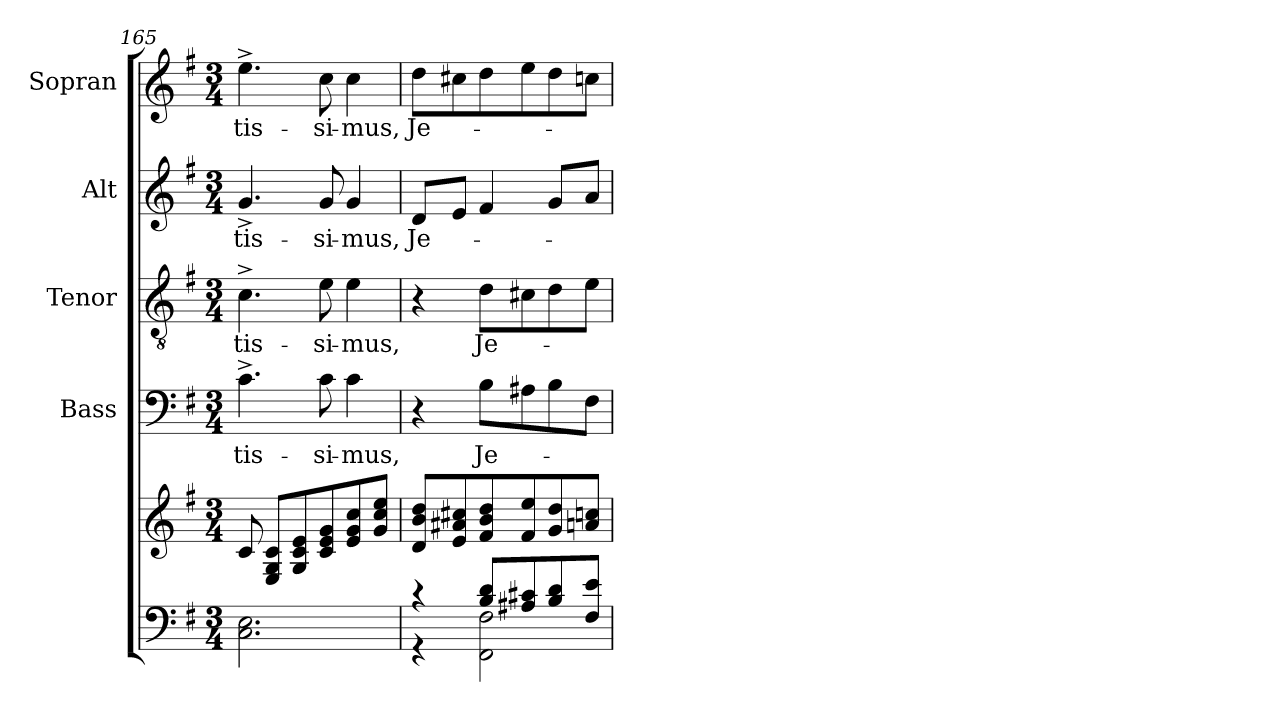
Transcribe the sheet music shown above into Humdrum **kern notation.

**kern	**kern	**kern	**text	**kern	**text	**kern	**text	**kern	**text
*part5	*part5	*part4	*part4	*part3	*part3	*part2	*part2	*part1	*part1
*staff6	*staff5	*staff4	*staff4	*staff3	*staff3	*staff2	*staff2	*staff1	*staff1
*	*	*I"Bass	*	*I"Tenor	*	*I"Alt	*	*I"Sopran	*
*	*	*I'B.	*	*I'T.	*	*I'A.	*	*I'S.	*
*clefF4	*clefG2	*clefF4	*	*clefGv2	*	*clefG2	*	*clefG2	*
*k[f#]	*k[f#]	*k[f#]	*	*k[f#]	*	*k[f#]	*	*k[f#]	*
*G:	*G:	*G:	*	*G:	*	*G:	*	*G:	*
*M3/4	*M3/4	*M3/4	*	*M3/4	*	*M3/4	*	*M3/4	*
=165	=165	=165	=165	=165	=165	=165	=165	=165	=165
!	!	!	!LO:LY:b	!	!LO:LY:b	!	!LO:LY:b	!	!LO:LY:b
2.C\ 2.E\	8c/	4.c^>\	-tis-	4.c^>\	-tis-	4.g^>/	-tis-	4.ee^>\	-tis-
.	8E/ 8G/ 8c/L	.	.	.	.	.	.	.	.
.	8G/ 8c/ 8e/	.	.	.	.	.	.	.	.
!	!	!	!LO:LY:b	!	!LO:LY:b	!	!LO:LY:b	!	!LO:LY:b
.	8c/ 8e/ 8g/	8c\	-si-	8e\	-si-	8g/	-si-	8cc\	-si-
!	!	!	!LO:LY:b	!	!LO:LY:b	!	!LO:LY:b	!	!LO:LY:b
.	8e/ 8g/ 8cc/	4c\	-mus,	4e\	-mus,	4g/	-mus,	4cc\	-mus,
.	8g/ 8cc/ 8ee/J	.	.	.	.	.	.	.	.
=166	=166	=166	=166	=166	=166	=166	=166	=166	=166
*^	*	*	*	*	*	*	*	*	*
!	!	!	!	!	!	!	!	!LO:LY:b	!	!LO:LY:b
4r	4r	8d/ 8b/ 8dd/L	4r	.	4r	.	8d/L	Je-	8dd\L	Je-
.	.	8e/ 8a#X/ 8cc#X/	.	.	.	.	8e/J	.	8cc#X\	.
!	!	!	!	!LO:LY:b	!	!LO:LY:b	!	!	!	!
8B/ 8d/L	2FF#\ 2F#\	8f#/ 8b/ 8dd/	8B\L	Je-	8d\L	Je-	4f#/	.	8dd\	.
8A#X/ 8c#X/	.	8f#/ 8ee/	8A#X\	.	8c#X\	.	.	.	8ee\	.
8B/ 8d/	.	8g/ 8dd/	8B\	.	8d\	.	8g/L	.	8dd\	.
8F#/ 8e/J	.	8an/ 8ccn/J	8F#\J	.	8e\J	.	8a/J	.	8ccn\J	.
*v	*v	*	*	*	*	*	*	*	*	*
=	=	=	=	=	=	=	=	=	=
*-	*-	*-	*-	*-	*-	*-	*-	*-	*-
